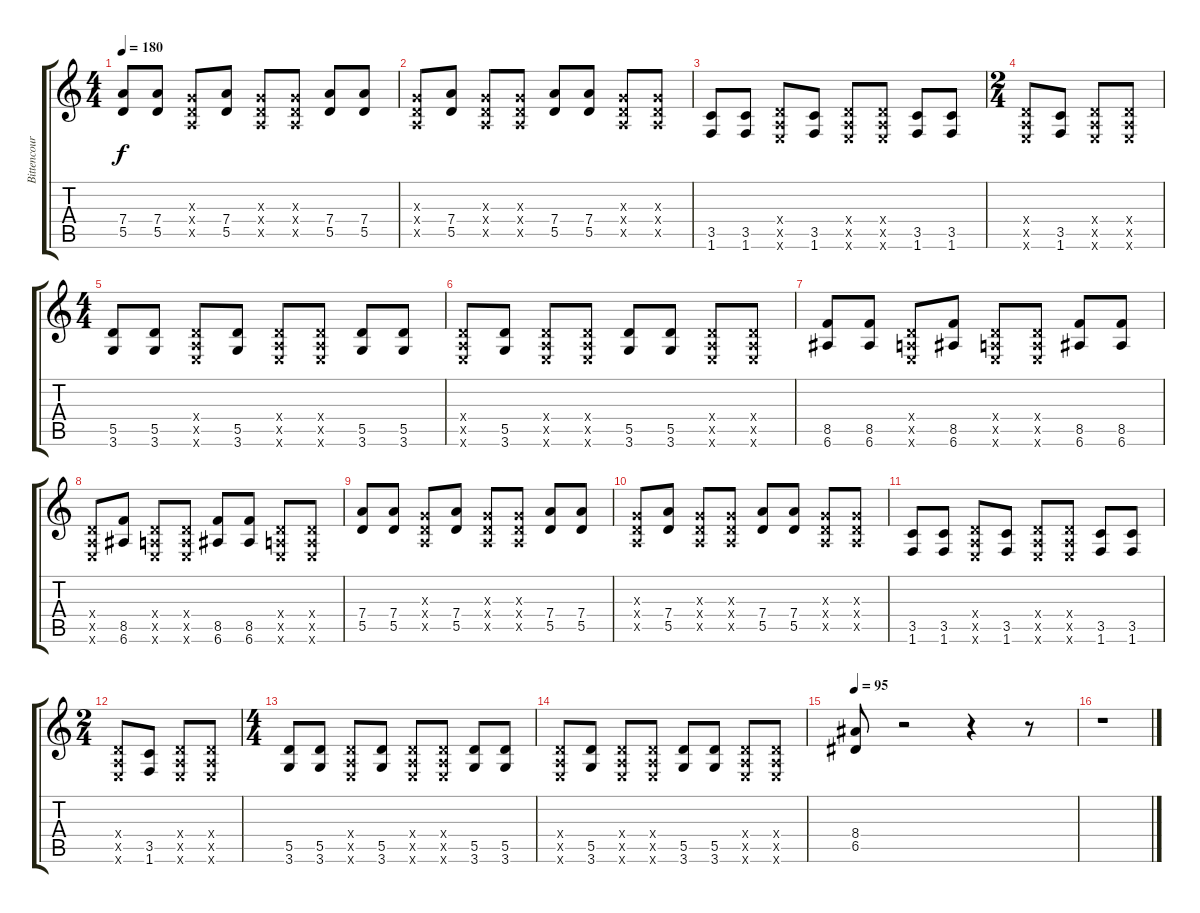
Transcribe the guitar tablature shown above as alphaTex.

\track ("Bittencourt" "Bittencour") {instrument distortionguitar}
\staff {score tabs}
\tuning (E4 B3 G3 D3 A2 E2) {hide}
\ts (4 4)
\tempo 180
\clef g2
\ks c
(7.4 5.5).8{dy f} (7.4 5.5).8 (0.3{x} 0.4{x} 0.5{x}).8 (7.4 5.5).8 (0.3{x} 0.4{x} 0.5{x}).8 (0.3{x} 0.4{x} 0.5{x}).8 (7.4 5.5).8 (7.4 5.5).8 |
(0.3{x} 0.4{x} 0.5{x}).8 (7.4 5.5).8 (0.3{x} 0.4{x} 0.5{x}).8 (0.3{x} 0.4{x} 0.5{x}).8 (7.4 5.5).8 (7.4 5.5).8 (0.3{x} 0.4{x} 0.5{x}).8 (0.3{x} 0.4{x} 0.5{x}).8 |
(3.5 1.6).8 (3.5 1.6).8 (0.4{x} 0.5{x} 0.6{x}).8 (3.5 1.6).8 (0.4{x} 0.5{x} 0.6{x}).8 (0.4{x} 0.5{x} 0.6{x}).8 (3.5 1.6).8 (3.5 1.6).8 |
\ts (2 4)
(0.4{x} 0.5{x} 0.6{x}).8 (3.5 1.6).8 (0.4{x} 0.5{x} 0.6{x}).8 (0.4{x} 0.5{x} 0.6{x}).8 |
\ts (4 4)
(5.5 3.6).8 (5.5 3.6).8 (0.4{x} 0.5{x} 0.6{x}).8 (5.5 3.6).8 (0.4{x} 0.5{x} 0.6{x}).8 (0.4{x} 0.5{x} 0.6{x}).8 (5.5 3.6).8 (5.5 3.6).8 |
(0.4{x} 0.5{x} 0.6{x}).8 (5.5 3.6).8 (0.4{x} 0.5{x} 0.6{x}).8 (0.4{x} 0.5{x} 0.6{x}).8 (5.5 3.6).8 (5.5 3.6).8 (0.4{x} 0.5{x} 0.6{x}).8 (0.4{x} 0.5{x} 0.6{x}).8 |
(8.5 6.6).8 (8.5 6.6).8 (0.4{x} 0.5{x} 0.6{x}).8 (8.5 6.6).8 (0.4{x} 0.5{x} 0.6{x}).8 (0.4{x} 0.5{x} 0.6{x}).8 (8.5 6.6).8 (8.5 6.6).8 |
(0.4{x} 0.5{x} 0.6{x}).8 (8.5 6.6).8 (0.4{x} 0.5{x} 0.6{x}).8 (0.4{x} 0.5{x} 0.6{x}).8 (8.5 6.6).8 (8.5 6.6).8 (0.4{x} 0.5{x} 0.6{x}).8 (0.4{x} 0.5{x} 0.6{x}).8 |
(7.4 5.5).8 (7.4 5.5).8 (0.3{x} 0.4{x} 0.5{x}).8 (7.4 5.5).8 (0.3{x} 0.4{x} 0.5{x}).8 (0.3{x} 0.4{x} 0.5{x}).8 (7.4 5.5).8 (7.4 5.5).8 |
(0.3{x} 0.4{x} 0.5{x}).8 (7.4 5.5).8 (0.3{x} 0.4{x} 0.5{x}).8 (0.3{x} 0.4{x} 0.5{x}).8 (7.4 5.5).8 (7.4 5.5).8 (0.3{x} 0.4{x} 0.5{x}).8 (0.3{x} 0.4{x} 0.5{x}).8 |
(3.5 1.6).8 (3.5 1.6).8 (0.4{x} 0.5{x} 0.6{x}).8 (3.5 1.6).8 (0.4{x} 0.5{x} 0.6{x}).8 (0.4{x} 0.5{x} 0.6{x}).8 (3.5 1.6).8 (3.5 1.6).8 |
\ts (2 4)
(0.4{x} 0.5{x} 0.6{x}).8 (3.5 1.6).8 (0.4{x} 0.5{x} 0.6{x}).8 (0.4{x} 0.5{x} 0.6{x}).8 |
\ts (4 4)
(5.5 3.6).8 (5.5 3.6).8 (0.4{x} 0.5{x} 0.6{x}).8 (5.5 3.6).8 (0.4{x} 0.5{x} 0.6{x}).8 (0.4{x} 0.5{x} 0.6{x}).8 (5.5 3.6).8 (5.5 3.6).8 |
(0.4{x} 0.5{x} 0.6{x}).8 (5.5 3.6).8 (0.4{x} 0.5{x} 0.6{x}).8 (0.4{x} 0.5{x} 0.6{x}).8 (5.5 3.6).8 (5.5 3.6).8 (0.4{x} 0.5{x} 0.6{x}).8 (0.4{x} 0.5{x} 0.6{x}).8 |
\tempo 95
(8.4 6.5).8 r.2 r.4 r.8 |
r.1
